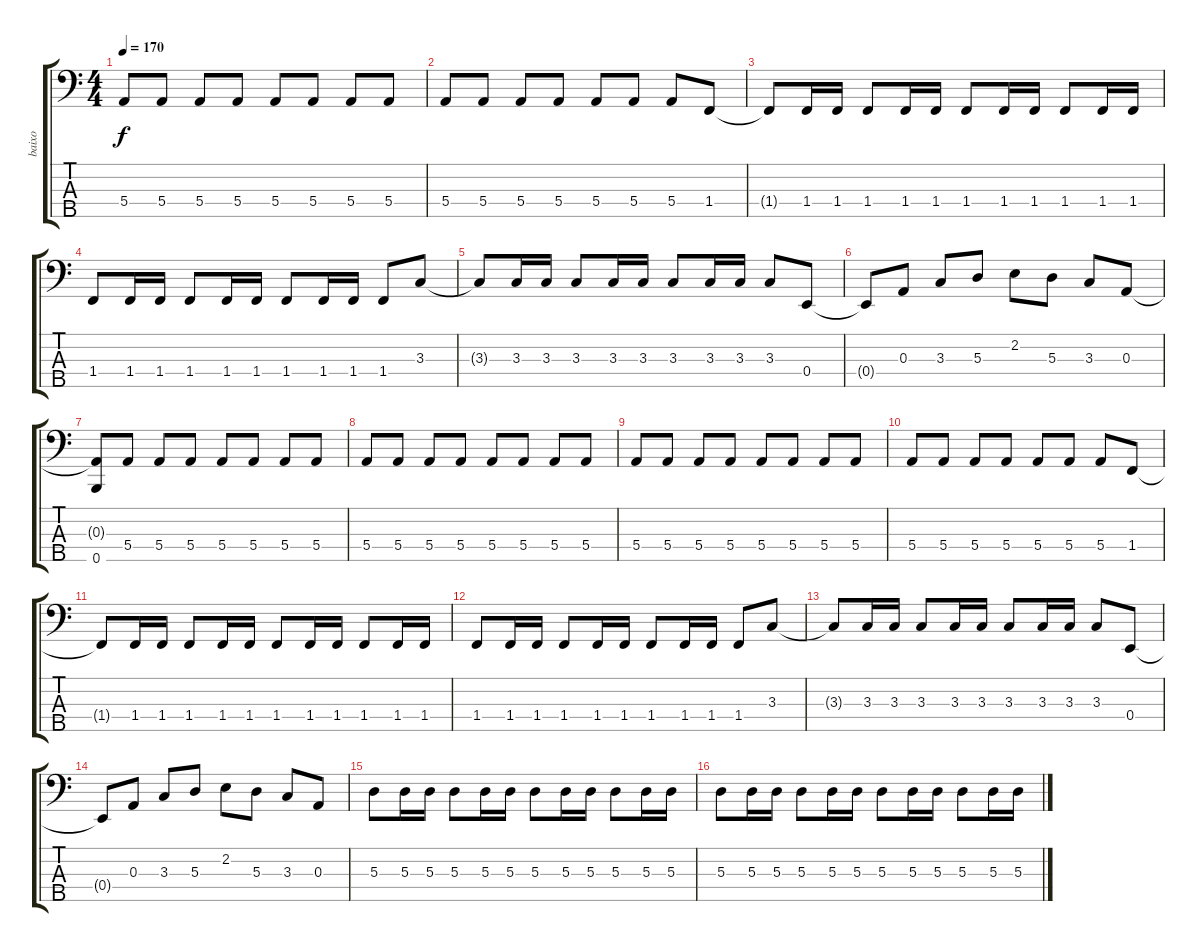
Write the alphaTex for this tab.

\track ("baixo" "baixo") {instrument electricbassfinger}
\staff {score tabs}
\tuning (G2 D2 A1 E1 B0) {hide}
\ts (4 4)
\tempo 170
\clef f4
\ks c
5.4.8{dy f} 5.4.8 5.4.8 5.4.8 5.4.8 5.4.8 5.4.8 5.4.8 |
5.4.8 5.4.8 5.4.8 5.4.8 5.4.8 5.4.8 5.4.8 1.4.8 |
1.4{t}.8 1.4.16 1.4.16 1.4.8 1.4.16 1.4.16 1.4.8 1.4.16 1.4.16 1.4.8 1.4.16 1.4.16 |
1.4.8 1.4.16 1.4.16 1.4.8 1.4.16 1.4.16 1.4.8 1.4.16 1.4.16 1.4.8 3.3.8 |
3.3{t}.8 3.3.16 3.3.16 3.3.8 3.3.16 3.3.16 3.3.8 3.3.16 3.3.16 3.3.8 0.4.8 |
0.4{t}.8 0.3.8 3.3.8 5.3.8 2.2.8 5.3.8 3.3.8 0.3.8 |
(0.3{t} 0.5).8 5.4.8 5.4.8 5.4.8 5.4.8 5.4.8 5.4.8 5.4.8 |
5.4.8 5.4.8 5.4.8 5.4.8 5.4.8 5.4.8 5.4.8 5.4.8 |
5.4.8 5.4.8 5.4.8 5.4.8 5.4.8 5.4.8 5.4.8 5.4.8 |
5.4.8 5.4.8 5.4.8 5.4.8 5.4.8 5.4.8 5.4.8 1.4.8 |
1.4{t}.8 1.4.16 1.4.16 1.4.8 1.4.16 1.4.16 1.4.8 1.4.16 1.4.16 1.4.8 1.4.16 1.4.16 |
1.4.8 1.4.16 1.4.16 1.4.8 1.4.16 1.4.16 1.4.8 1.4.16 1.4.16 1.4.8 3.3.8 |
3.3{t}.8 3.3.16 3.3.16 3.3.8 3.3.16 3.3.16 3.3.8 3.3.16 3.3.16 3.3.8 0.4.8 |
0.4{t}.8 0.3.8 3.3.8 5.3.8 2.2.8 5.3.8 3.3.8 0.3.8 |
5.3.8 5.3.16 5.3.16 5.3.8 5.3.16 5.3.16 5.3.8 5.3.16 5.3.16 5.3.8 5.3.16 5.3.16 |
5.3.8 5.3.16 5.3.16 5.3.8 5.3.16 5.3.16 5.3.8 5.3.16 5.3.16 5.3.8 5.3.16 5.3.16
